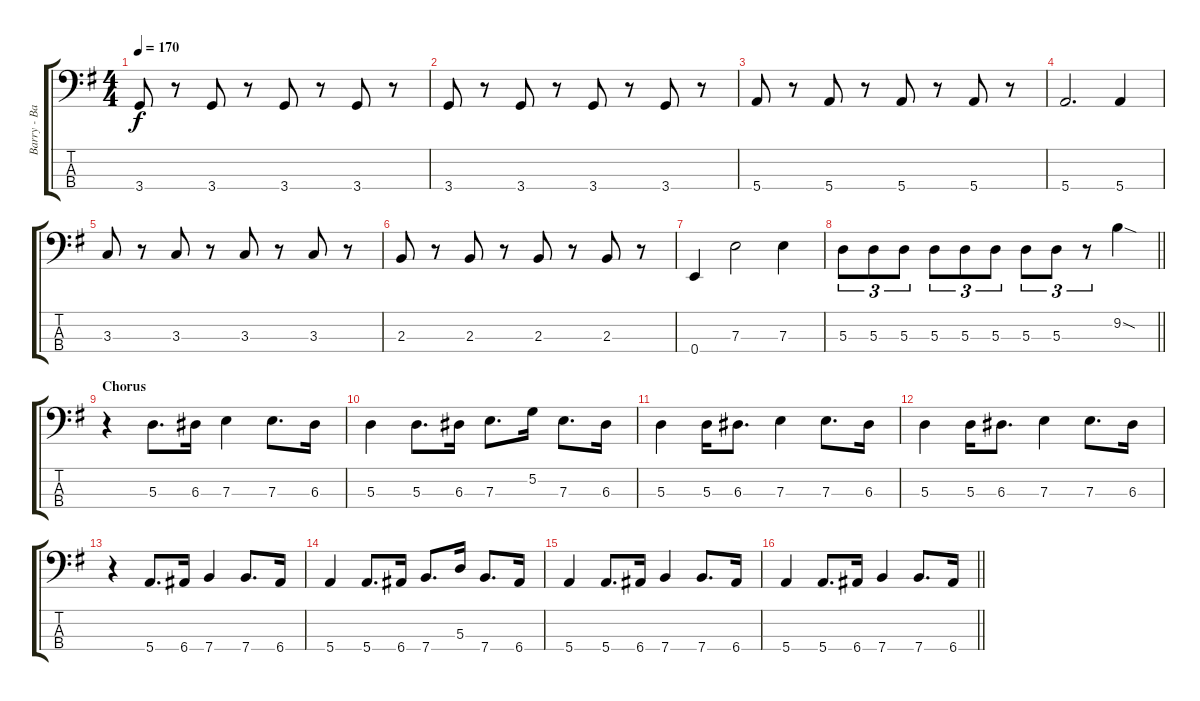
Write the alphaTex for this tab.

\track ("Barry - Bass" "Barry - Ba") {instrument electricbasspick}
\staff {score tabs}
\tuning (G2 D2 A1 E1) {hide}
\ts (4 4)
\tempo 170
\clef f4
\ks g
3.4.8{dy f} r.8 3.4.8 r.8 3.4.8 r.8 3.4.8 r.8 |
3.4.8 r.8 3.4.8 r.8 3.4.8 r.8 3.4.8 r.8 |
5.4.8 r.8 5.4.8 r.8 5.4.8 r.8 5.4.8 r.8 |
5.4.2{d} 5.4.4 |
3.3.8 r.8 3.3.8 r.8 3.3.8 r.8 3.3.8 r.8 |
2.3.8 r.8 2.3.8 r.8 2.3.8 r.8 2.3.8 r.8 |
0.4.4 7.3.2 7.3.4 |
\barLineRight lightlight
5.3.8{tu (3 2)} 5.3.8{tu (3 2)} 5.3.8{tu (3 2)} 5.3.8{tu (3 2)} 5.3.8{tu (3 2)} 5.3.8{tu (3 2)} 5.3.8{tu (3 2)} 5.3.8{tu (3 2)} r.8{tu (3 2)} 9.2{sod}.4 |
\section ("" "Chorus")
r.4 5.3.8{d} 6.3.16 7.3.4 7.3.8{d} 6.3.16 |
5.3.4 5.3.8{d} 6.3.16 7.3.8{d} 5.2.16 7.3.8{d} 6.3.16 |
5.3.4 5.3.16 6.3.8{d} 7.3.4 7.3.8{d} 6.3.16 |
5.3.4 5.3.16 6.3.8{d} 7.3.4 7.3.8{d} 6.3.16 |
r.4 5.4.8{d} 6.4.16 7.4.4 7.4.8{d} 6.4.16 |
5.4.4 5.4.8{d} 6.4.16 7.4.8{d} 5.3.16 7.4.8{d} 6.4.16 |
5.4.4 5.4.8{d} 6.4.16 7.4.4 7.4.8{d} 6.4.16 |
\barLineRight lightlight
5.4.4 5.4.8{d} 6.4.16 7.4.4 7.4.8{d} 6.4.16
